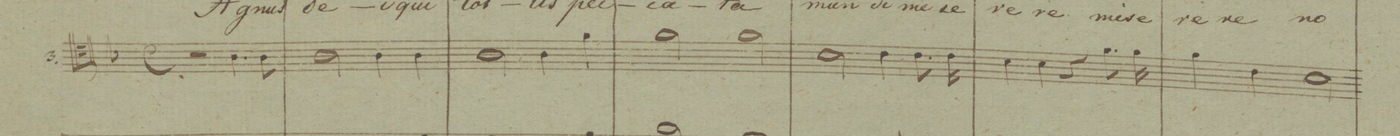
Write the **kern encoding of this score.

**kern	**text
*I"Tenore	*
*clefC4	*
*k[b-]	*
*met(c)	*
*M4/4	*
2r	.
4.A\	.
8A\	.
=2	=2
*2\right	*
2A\	.
4A\	.
4A\	.
=3	=3
2A\	.
4A\	.
4f\	.
=4	=4
2f\	.
2f\	.
=5	=5
2B-\	.
4c\	.
8.c\	.
16c\	.
=6	=6
4B-\	.
4B-\	.
4r	.
8.f\	.
16f\	.
=7	=7
4f\	.
4c\	.
2B-\	.
=8	=8
*-	*-
